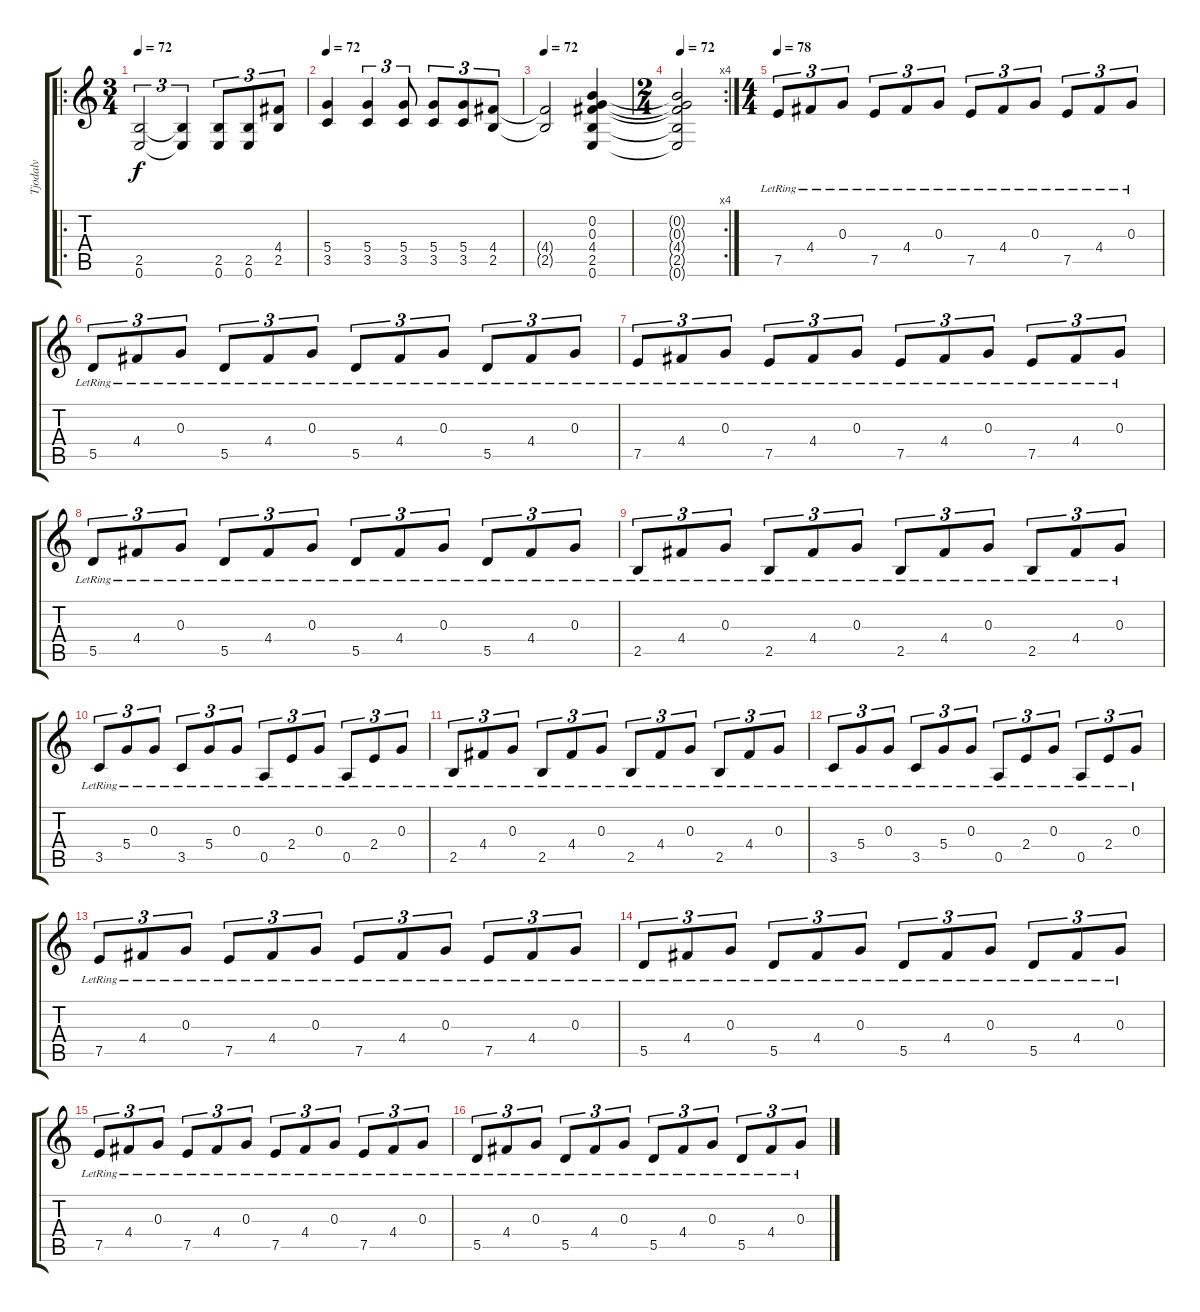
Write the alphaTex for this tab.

\track ("Tjodalv" "Tjodalv") {instrument overdrivenguitar}
\staff {score tabs}
\tuning (E4 B3 G3 D3 A2 E2) {hide}
\ro
\ts (3 4)
\tempo 72
\clef g2
\ks c
(2.5 0.6).2{tu (3 2) dy f} (2.5{t} 0.6{t}).4{tu (3 2)} (2.5 0.6).8{tu (3 2)} (2.5 0.6).8{tu (3 2)} (4.4 2.5).8{tu (3 2)} |
\tempo 72
(5.4 3.5).4 (5.4 3.5).4{tu (3 2)} (5.4 3.5).8{tu (3 2)} (5.4 3.5).8{tu (3 2)} (5.4 3.5).8{tu (3 2)} (4.4 2.5).8{tu (3 2)} |
\tempo 72
(4.4{t} 2.5{t}).2 (0.2 0.3 4.4 2.5 0.6).4 |
\rc 4
\ts (2 4)
\tempo 72
(0.2{t} 0.3{t} 4.4{t} 2.5{t} 0.6{t}).2 |
\ts (4 4)
\tempo 78
7.5{lr}.8{tu (3 2)} 4.4{lr}.8{tu (3 2)} 0.3{lr}.8{tu (3 2)} 7.5{lr}.8{tu (3 2)} 4.4{lr}.8{tu (3 2)} 0.3{lr}.8{tu (3 2)} 7.5{lr}.8{tu (3 2)} 4.4{lr}.8{tu (3 2)} 0.3{lr}.8{tu (3 2)} 7.5{lr}.8{tu (3 2)} 4.4{lr}.8{tu (3 2)} 0.3{lr}.8{tu (3 2)} |
5.5{lr}.8{tu (3 2)} 4.4{lr}.8{tu (3 2)} 0.3{lr}.8{tu (3 2)} 5.5{lr}.8{tu (3 2)} 4.4{lr}.8{tu (3 2)} 0.3{lr}.8{tu (3 2)} 5.5{lr}.8{tu (3 2)} 4.4{lr}.8{tu (3 2)} 0.3{lr}.8{tu (3 2)} 5.5{lr}.8{tu (3 2)} 4.4{lr}.8{tu (3 2)} 0.3{lr}.8{tu (3 2)} |
7.5{lr}.8{tu (3 2)} 4.4{lr}.8{tu (3 2)} 0.3{lr}.8{tu (3 2)} 7.5{lr}.8{tu (3 2)} 4.4{lr}.8{tu (3 2)} 0.3{lr}.8{tu (3 2)} 7.5{lr}.8{tu (3 2)} 4.4{lr}.8{tu (3 2)} 0.3{lr}.8{tu (3 2)} 7.5{lr}.8{tu (3 2)} 4.4{lr}.8{tu (3 2)} 0.3{lr}.8{tu (3 2)} |
5.5{lr}.8{tu (3 2)} 4.4{lr}.8{tu (3 2)} 0.3{lr}.8{tu (3 2)} 5.5{lr}.8{tu (3 2)} 4.4{lr}.8{tu (3 2)} 0.3{lr}.8{tu (3 2)} 5.5{lr}.8{tu (3 2)} 4.4{lr}.8{tu (3 2)} 0.3{lr}.8{tu (3 2)} 5.5{lr}.8{tu (3 2)} 4.4{lr}.8{tu (3 2)} 0.3{lr}.8{tu (3 2)} |
2.5{lr}.8{tu (3 2)} 4.4{lr}.8{tu (3 2)} 0.3{lr}.8{tu (3 2)} 2.5{lr}.8{tu (3 2)} 4.4{lr}.8{tu (3 2)} 0.3{lr}.8{tu (3 2)} 2.5{lr}.8{tu (3 2)} 4.4{lr}.8{tu (3 2)} 0.3{lr}.8{tu (3 2)} 2.5{lr}.8{tu (3 2)} 4.4{lr}.8{tu (3 2)} 0.3{lr}.8{tu (3 2)} |
3.5{lr}.8{tu (3 2)} 5.4{lr}.8{tu (3 2)} 0.3{lr}.8{tu (3 2)} 3.5{lr}.8{tu (3 2)} 5.4{lr}.8{tu (3 2)} 0.3{lr}.8{tu (3 2)} 0.5{lr}.8{tu (3 2)} 2.4{lr}.8{tu (3 2)} 0.3{lr}.8{tu (3 2)} 0.5{lr}.8{tu (3 2)} 2.4{lr}.8{tu (3 2)} 0.3{lr}.8{tu (3 2)} |
2.5{lr}.8{tu (3 2)} 4.4{lr}.8{tu (3 2)} 0.3{lr}.8{tu (3 2)} 2.5{lr}.8{tu (3 2)} 4.4{lr}.8{tu (3 2)} 0.3{lr}.8{tu (3 2)} 2.5{lr}.8{tu (3 2)} 4.4{lr}.8{tu (3 2)} 0.3{lr}.8{tu (3 2)} 2.5{lr}.8{tu (3 2)} 4.4{lr}.8{tu (3 2)} 0.3{lr}.8{tu (3 2)} |
3.5{lr}.8{tu (3 2)} 5.4{lr}.8{tu (3 2)} 0.3{lr}.8{tu (3 2)} 3.5{lr}.8{tu (3 2)} 5.4{lr}.8{tu (3 2)} 0.3{lr}.8{tu (3 2)} 0.5{lr}.8{tu (3 2)} 2.4{lr}.8{tu (3 2)} 0.3{lr}.8{tu (3 2)} 0.5{lr}.8{tu (3 2)} 2.4{lr}.8{tu (3 2)} 0.3{lr}.8{tu (3 2)} |
7.5{lr}.8{tu (3 2)} 4.4{lr}.8{tu (3 2)} 0.3{lr}.8{tu (3 2)} 7.5{lr}.8{tu (3 2)} 4.4{lr}.8{tu (3 2)} 0.3{lr}.8{tu (3 2)} 7.5{lr}.8{tu (3 2)} 4.4{lr}.8{tu (3 2)} 0.3{lr}.8{tu (3 2)} 7.5{lr}.8{tu (3 2)} 4.4{lr}.8{tu (3 2)} 0.3{lr}.8{tu (3 2)} |
5.5{lr}.8{tu (3 2)} 4.4{lr}.8{tu (3 2)} 0.3{lr}.8{tu (3 2)} 5.5{lr}.8{tu (3 2)} 4.4{lr}.8{tu (3 2)} 0.3{lr}.8{tu (3 2)} 5.5{lr}.8{tu (3 2)} 4.4{lr}.8{tu (3 2)} 0.3{lr}.8{tu (3 2)} 5.5{lr}.8{tu (3 2)} 4.4{lr}.8{tu (3 2)} 0.3{lr}.8{tu (3 2)} |
7.5{lr}.8{tu (3 2)} 4.4{lr}.8{tu (3 2)} 0.3{lr}.8{tu (3 2)} 7.5{lr}.8{tu (3 2)} 4.4{lr}.8{tu (3 2)} 0.3{lr}.8{tu (3 2)} 7.5{lr}.8{tu (3 2)} 4.4{lr}.8{tu (3 2)} 0.3{lr}.8{tu (3 2)} 7.5{lr}.8{tu (3 2)} 4.4{lr}.8{tu (3 2)} 0.3{lr}.8{tu (3 2)} |
5.5{lr}.8{tu (3 2)} 4.4{lr}.8{tu (3 2)} 0.3{lr}.8{tu (3 2)} 5.5{lr}.8{tu (3 2)} 4.4{lr}.8{tu (3 2)} 0.3{lr}.8{tu (3 2)} 5.5{lr}.8{tu (3 2)} 4.4{lr}.8{tu (3 2)} 0.3{lr}.8{tu (3 2)} 5.5{lr}.8{tu (3 2)} 4.4{lr}.8{tu (3 2)} 0.3{lr}.8{tu (3 2)}
